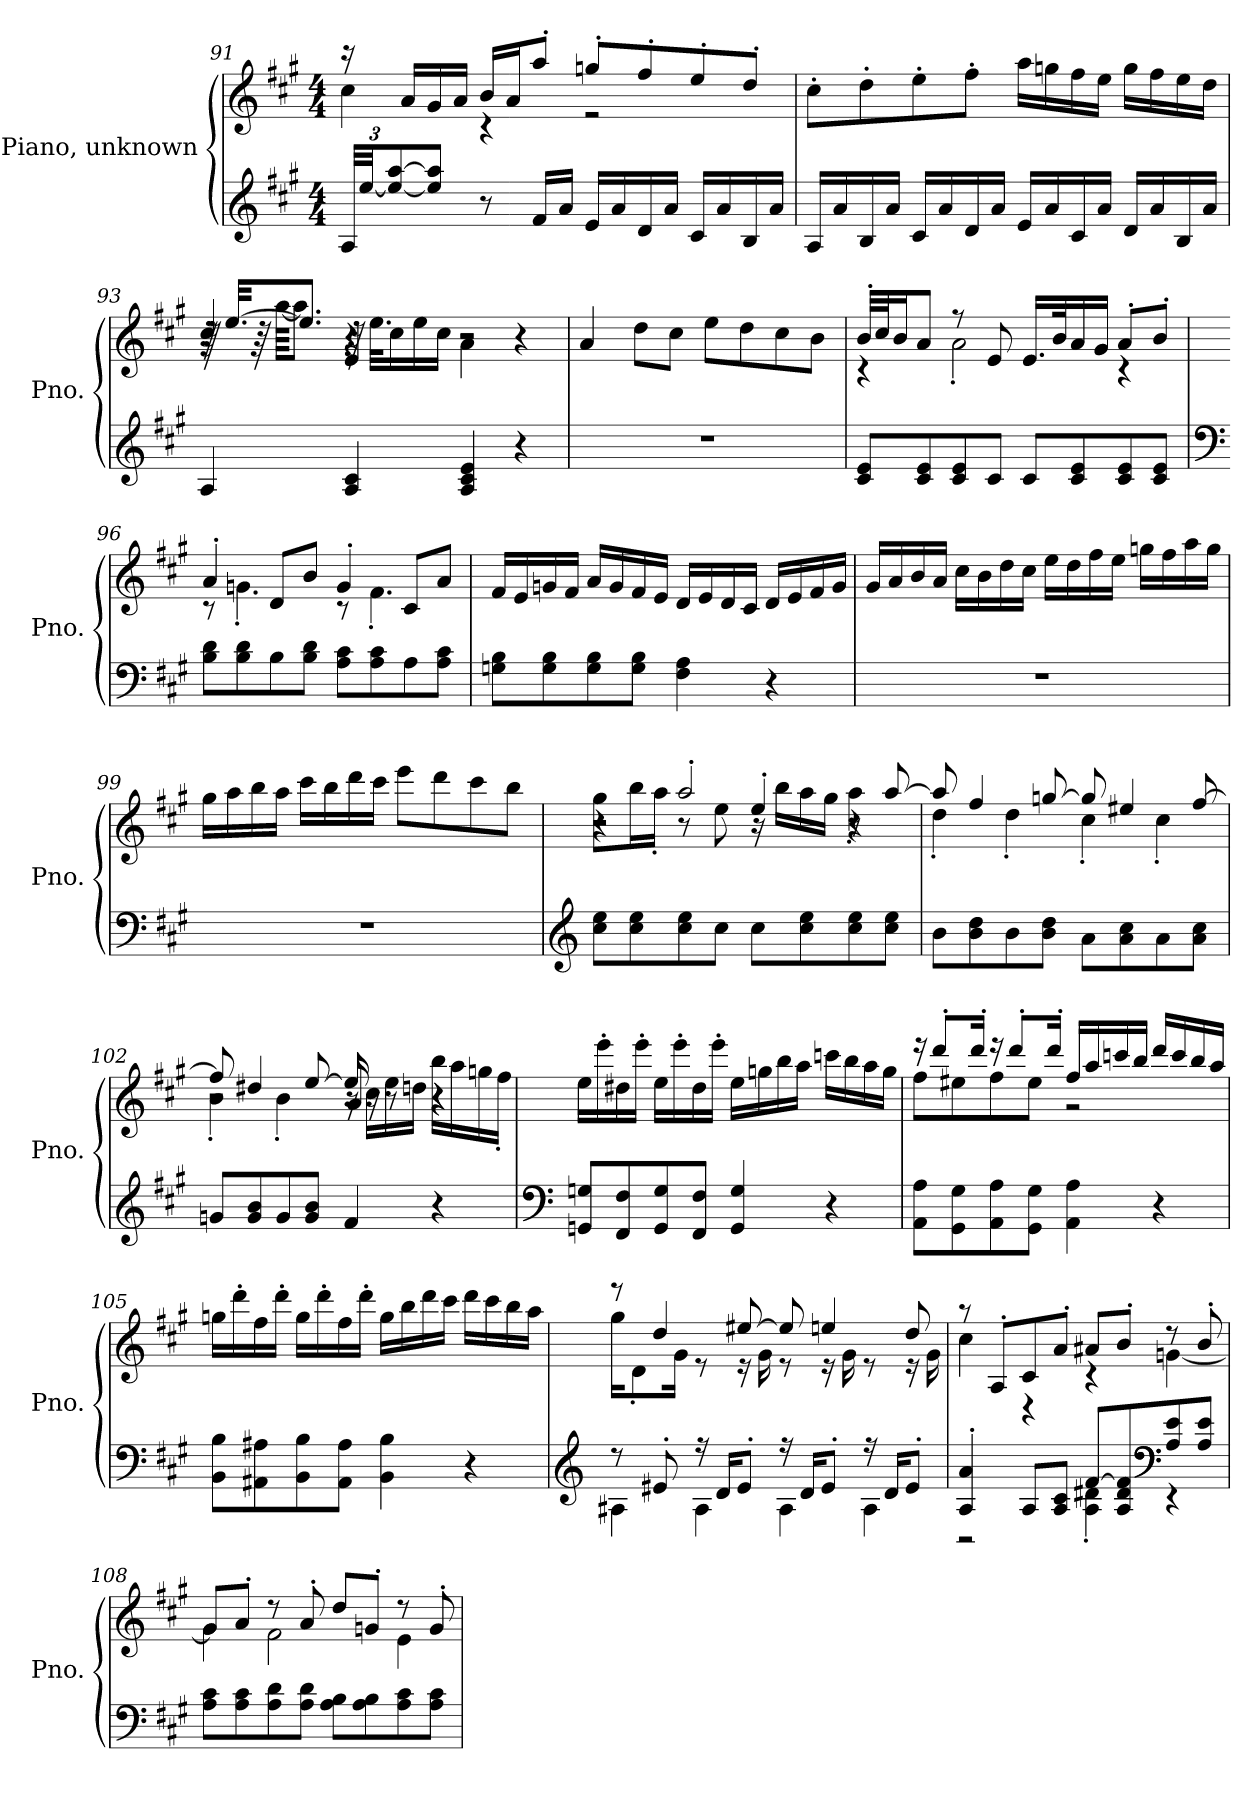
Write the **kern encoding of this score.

**kern	**kern
*part1	*part1
*staff2	*staff1
*I"Piano, unknown	*
*I'Pno.	*
*clefG2	*clefG2
*k[f#c#g#]	*k[f#c#g#]
*M4/4	*M4/4
*Xbrackettup	*
=91	=91
*	*^
48A/LLL	16r	4cc#\
[48ee/JJ	.	.
12ee/_ [12aa/	.	.
.	16a/LL	.
8ee/] 8aa/]J	16g#/	.
.	16a/JJ	.
8r	16b/LL	4r
.	16a/J	.
16f#/LL	8aa'/J	.
16a/JJ	.	.
16e/LL	8ggn'/L	2r
16a/	.	.
16d/	8ff#'/	.
16a/JJ	.	.
16c#/LL	8ee'/	.
16a/	.	.
16B/	8dd'/J	.
16a/JJ	.	.
*	*v	*v
!!LO:LB:g=z
=92	=92
16A/LL	8cc#'\L
16a/	.
16B/	8dd'\
16a/JJ	.
16c#/LL	8ee'\
16a/	.
16d/	8ff#'\J
16a/JJ	.
16e/LL	16aa\LL
16a/	16ggn\
16c#/	16ff#\
16a/JJ	16ee\JJ
16d/LL	16gg\LL
16a/	16ff#\
16B/	16ee\
16a/JJ	16dd\JJ
=93	=93
*	*^
*	*	*^
4A/	64r	32r	4cc#/
.	[32.ee/KKL	.	.
.	.	64r	.
.	.	[64aa\KKKL	.
.	8.ee/J]	8.aa\J]	.
4A/ 4c#/	4r	64r	4e/
.	.	32.ee\KLL	.
.	.	16cc#\	.
.	.	16ee\	.
.	.	16cc#\JJ	.
4A/ 4c#/ 4e/	2r	4a\	2r
4r	.	4r	.
*	*v	*v	*v
=94	=94
1r	4a/
.	8dd\L
.	8cc#\J
.	8ee\L
.	8dd\
.	8cc#\
.	8b\J
!!LO:LB:g=z
=95	=95
*	*^
8c#/ 8e/L	32b'/LLL	4r
.	32cc#/J	.
.	16b/J	.
8c#/ 8e/	8a/J	.
8c#/ 8e/	8r	2a'\
8c#/J	8e/	.
8c#/L	16.e/LL	.
.	32b/K	.
8c#/ 8e/	16a/	.
.	16g#/JJ	.
8c#/ 8e/	8a'/L	4r
8c#/ 8e/J	8b'/J	.
=96	=96	=96
*clefF4	*	*
8B\ 8d\L	4a'/	8r
8B\ 8d\	.	4.gn'\
8B\	8d/L	.
8B\ 8d\J	8b/J	.
8A\ 8c#\L	4g'/	8r
8A\ 8c#\	.	4.f#'\
8A\	8c#/L	.
8A\ 8c#\J	8a/J	.
*	*v	*v
=97	=97
8Gn\ 8B\L	16f#/LL
.	16e/
8G\ 8B\	16gn/
.	16f#/JJ
8G\ 8B\	16a/LL
.	16g/
8G\ 8B\J	16f#/
.	16e/JJ
4F#\ 4A\	16d/LL
.	16e/
.	16d/
.	16c#/JJ
4r	16d/LL
.	16e/
.	16f#/
.	16g/JJ
!!LO:LB:g=z
=98	=98
1r	16g#/LL
.	16a/
.	16b/
.	16a/JJ
.	16cc#\LL
.	16b\
.	16dd\
.	16cc#\JJ
.	16ee\LL
.	16dd\
.	16ff#\
.	16ee\JJ
.	16ggn\LL
.	16ff#\
.	16aa\
.	16gg\JJ
=99	=99
1r	16gg#\LL
.	16aa\
.	16bb\
.	16aa\JJ
.	16ccc#\LL
.	16bb\
.	16ddd\
.	16ccc#\JJ
.	8eee\L
.	8ddd\
.	8ccc#\
.	8bb\J
!!LO:PB:g=z
=100	=100
*clefG2	*
*	*^
*	*	*^
8cc#\ 8ee\L	4r	8gg#\L	2r
8cc#\ 8ee\	.	16bb\L	.
.	.	16aa'\JJ	.
8cc#\ 8ee\	2aa'/	8r	.
8cc#\J	.	8ee\	.
8cc#\L	.	16r	4ee'/
.	.	16bb\LL	.
8cc#\ 8ee\	.	16aa\	.
.	.	16gg#\JJ	.
8cc#\ 8ee\	8r	4aa'\	4r
8cc#\ 8ee\J	[8aa/	.	.
*	*	*v	*v
=101	=101	=101
8b\L	8aa/]	4dd'\
8b\ 8dd\	4ff#/	.
8b\	.	4dd'\
8b\ 8dd\J	[8ggn/	.
8a\L	8gg/]	4cc#'\
8a\ 8cc#\	4ee#X/	.
8a\	.	4cc#'\
8a\ 8cc#\J	[8ff#/	.
=102	=102	=102
*	*	*^
8gn/L	8ff#/]	4b'\	2r
8g/ 8b/	4dd#X/	.	.
8g/	.	4b'\	.
8g/ 8b/J	[8ee/	.	.
4f#/	16ee/]	16r	4a/
.	16r	16cc#\LL	.
.	8r	16ee\	.
.	.	16ddn\JJ	.
4r	4r	16bb\LL	4r
.	.	16aa\	.
.	.	16ggn\	.
.	.	16ff#'\JJ	.
*	*v	*v	*v
!!LO:LB:g=z
=103	=103
*clefF4	*
8GGn/ 8Gn/L	16ee\LL
.	16eee'\
8FF#/ 8F#/	16dd#X\
.	16eee'\JJ
8GG/ 8G/	16ee\LL
.	16eee'\
8FF#/ 8F#/J	16dd#\
.	16eee'\JJ
4GG/ 4G/	16ee\LL
.	16ggn\
.	16bb\
.	16aa\JJ
4r	16cccn\LL
.	16bb\
.	16aa\
.	16gg\JJ
=104	=104
*	*^
8AA\ 8A\L	16r	8ff#\L
.	8ddd'/L	.
8GG#\ 8G#\	.	8ee#X\
.	16ddd'/Jk	.
8AA\ 8A\	16r	8ff#\
.	8ddd'/L	.
8GG#\ 8G#\J	.	8ee#\J
.	16ddd'/Jk	.
4AA\ 4A\	16ff#/LL	2r
.	16aa/	.
.	16cccn/	.
.	16bb/JJ	.
4r	16ddd/LL	.
.	16ccc/	.
.	16bb/	.
.	16aa/JJ	.
*	*v	*v
!!LO:LB:g=z
=105	=105
8BB\ 8B\L	16ggn\LL
.	16ddd'\
8AA#X\ 8A#X\	16ff#\
.	16ddd'\JJ
8BB\ 8B\	16gg\LL
.	16ddd'\
8AA#\ 8A#\J	16ff#\
.	16ddd'\JJ
4BB\ 4B\	16gg\LL
.	16bb\
.	16ddd\
.	16ccc#\JJ
4r	16ddd\LL
.	16ccc#\
.	16bb\
.	16aa\JJ
=106	=106
*clefG2	*
*^	*^
8r	4A#X\	8r	16gg#\KL
.	.	.	8d'\
8e#X'/	.	4dd/	.
.	.	.	16g#\Jk
16r	4A#\	.	8r
16d/KL	.	.	.
8e#'/J	.	[8ee#X/	16r
.	.	.	16g#\
16r	4A#\	8ee#/]	8r
16d/KL	.	.	.
8e#'/J	.	4een/	16r
.	.	.	16g#\
16r	4A#\	.	8r
16d/KL	.	.	.
8e#'/J	.	8dd/	16r
.	.	.	16g#\
!!LO:LB:g=z	!!
=107	=107	=107	=107
4A/' 4a/'	2r	8r	4cc#\
.	.	8A'/L	.
8A/L	.	8c#/	4r
8A/ 8c#/J	.	8a'/J	.
[8f#/L	4A\' 4d#X\'	8a#X/L	4r
8A/ 8d#/ 8f#/]	.	8b'/J	.
*clefF4	*	*	*
8A/ 8e/	4r	8r	[4gn\
8A/ 8e/J	.	8b'/	.
*v	*v	*	*
=108	=108	=108
8A\ 8c#\L	8g#/L	4g\]
8A\ 8c#\	8a'/J	.
8A\ 8d\	8r	2f#\
8A\ 8d\J	8a'/	.
8A\ 8B\L	8dd/L	.
8A\ 8B\	8gn'/J	.
8A\ 8c#\	8r	4e\
8A\ 8c#\J	8g'/	.
*	*v	*v
=	=
*-	*-
